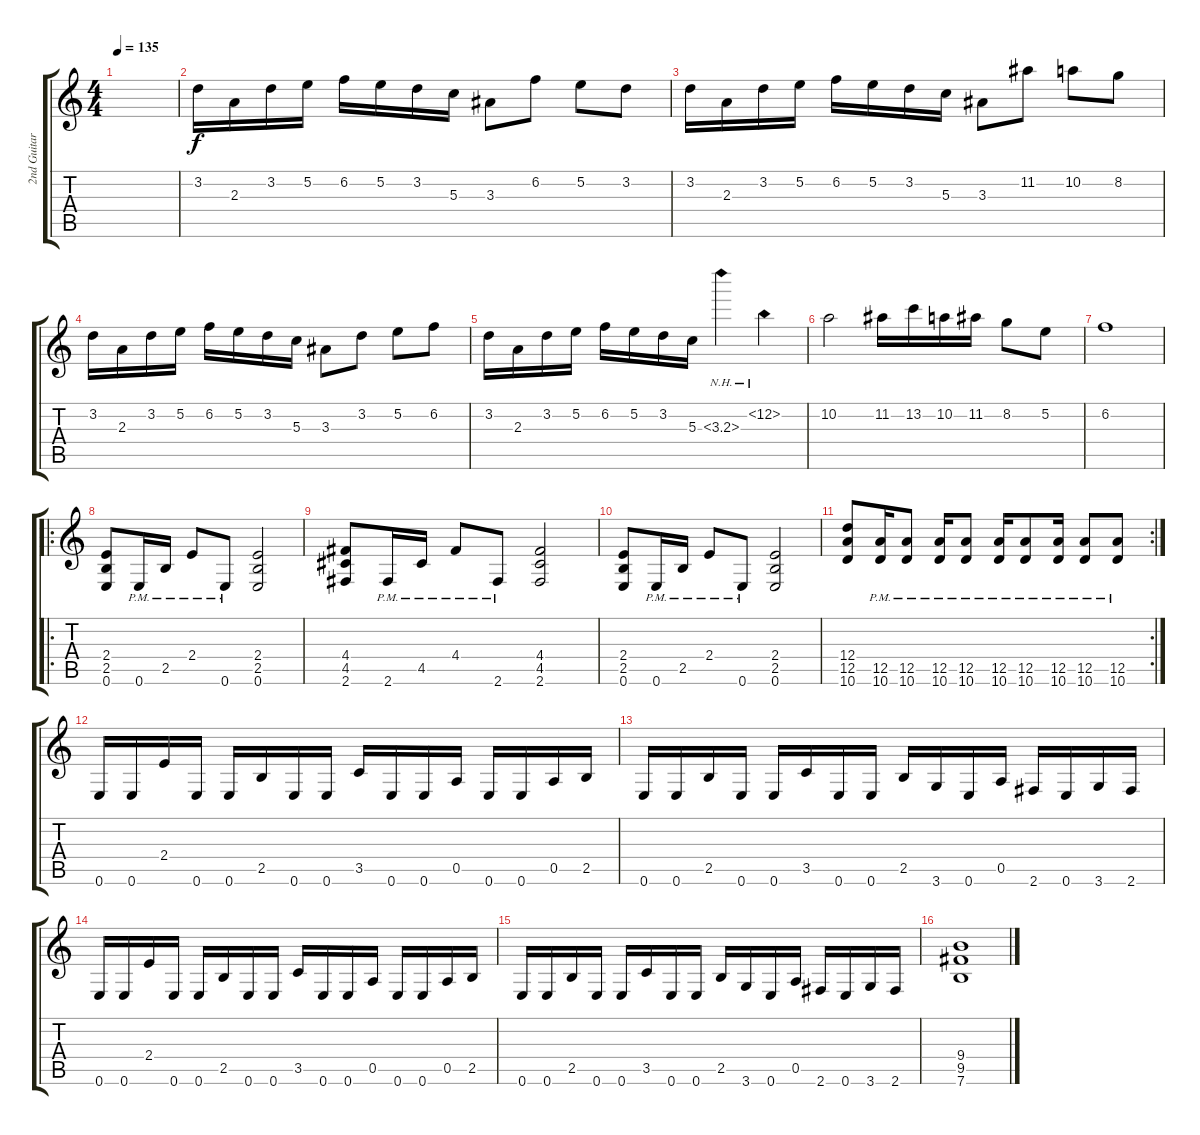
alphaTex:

\track ("2nd Guitar" "2nd Guitar") {instrument distortionguitar}
\staff {score tabs}
\tuning (E4 B3 G3 D3 A2 E2) {hide}
\ts (4 4)
\tempo 135
\clef g2
\ks c
|
3.2.16 2.3.16 3.2.16 5.2.16 6.2.16 5.2.16 3.2.16 5.3.16 3.3.8 6.2.8 5.2.8 3.2.8 |
3.2.16 2.3.16 3.2.16 5.2.16 6.2.16 5.2.16 3.2.16 5.3.16 3.3.8 11.2.8 10.2.8 8.2.8 |
3.2.16 2.3.16 3.2.16 5.2.16 6.2.16 5.2.16 3.2.16 5.3.16 3.3.8 3.2.8 5.2.8 6.2.8 |
3.2.16 2.3.16 3.2.16 5.2.16 6.2.16 5.2.16 3.2.16 5.3.16 3.3{nh}.4 11.2{nh}.4 |
10.2.2 11.2.16 13.2.16 10.2.16 11.2.16 8.2.8 5.2.8 |
6.2.1 |
\ro
(2.4 2.5 0.6).8 0.6{pm}.16 2.5{pm}.16 2.4{pm}.8 0.6{pm}.8 (2.4 2.5 0.6).2 |
(4.4 4.5 2.6).8 2.6{pm}.16 4.5{pm}.16 4.4{pm}.8 2.6{pm}.8 (4.4 4.5 2.6).2 |
(2.4 2.5 0.6).8 0.6{pm}.16 2.5{pm}.16 2.4{pm}.8 0.6{pm}.8 (2.4 2.5 0.6).2 |
\rc 2
(12.4 12.5 10.6).8 (12.5{pm} 10.6{pm}).16 (12.5{pm} 10.6{pm}).8 (12.5{pm} 10.6{pm}).16 (12.5{pm} 10.6{pm}).8 (12.5{pm} 10.6{pm}).16 (12.5{pm} 10.6{pm}).8 (12.5{pm} 10.6{pm}).16 (12.5{pm} 10.6{pm}).8 (12.5{pm} 10.6{pm}).8 |
0.6.16 0.6.16 2.4.16 0.6.16 0.6.16 2.5.16 0.6.16 0.6.16 3.5.16 0.6.16 0.6.16 0.5.16 0.6.16 0.6.16 0.5.16 2.5.16 |
0.6.16 0.6.16 2.5.16 0.6.16 0.6.16 3.5.16 0.6.16 0.6.16 2.5.16 3.6.16 0.6.16 0.5.16 2.6.16 0.6.16 3.6.16 2.6.16 |
0.6.16 0.6.16 2.4.16 0.6.16 0.6.16 2.5.16 0.6.16 0.6.16 3.5.16 0.6.16 0.6.16 0.5.16 0.6.16 0.6.16 0.5.16 2.5.16 |
0.6.16 0.6.16 2.5.16 0.6.16 0.6.16 3.5.16 0.6.16 0.6.16 2.5.16 3.6.16 0.6.16 0.5.16 2.6.16 0.6.16 3.6.16 2.6.16 |
(9.4 9.5 7.6).1
